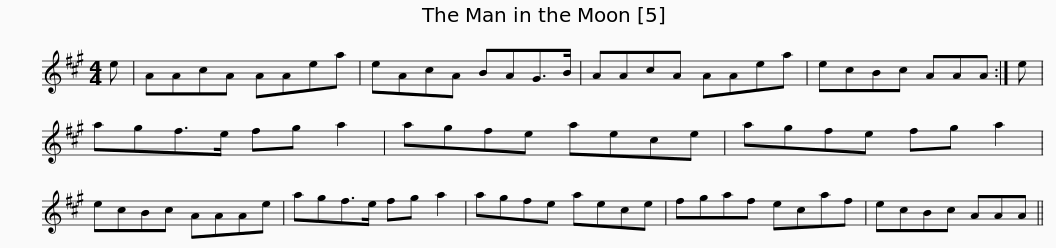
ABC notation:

X:1
L:1/8
M:4/4
I:linebreak $
K:A
V:1 treble
V:1
 e | AAcA AAea | eAcA BAG>B | AAcA AAea | ecBc AAA :| %5
 e | agf>e fg a2 |$ agfe aece | agfe fg a2 | ecBc AAAe | %10
 agf>e fg a2 | agfe aece |$ fgaf ecaf | ecBc AAA || %14
